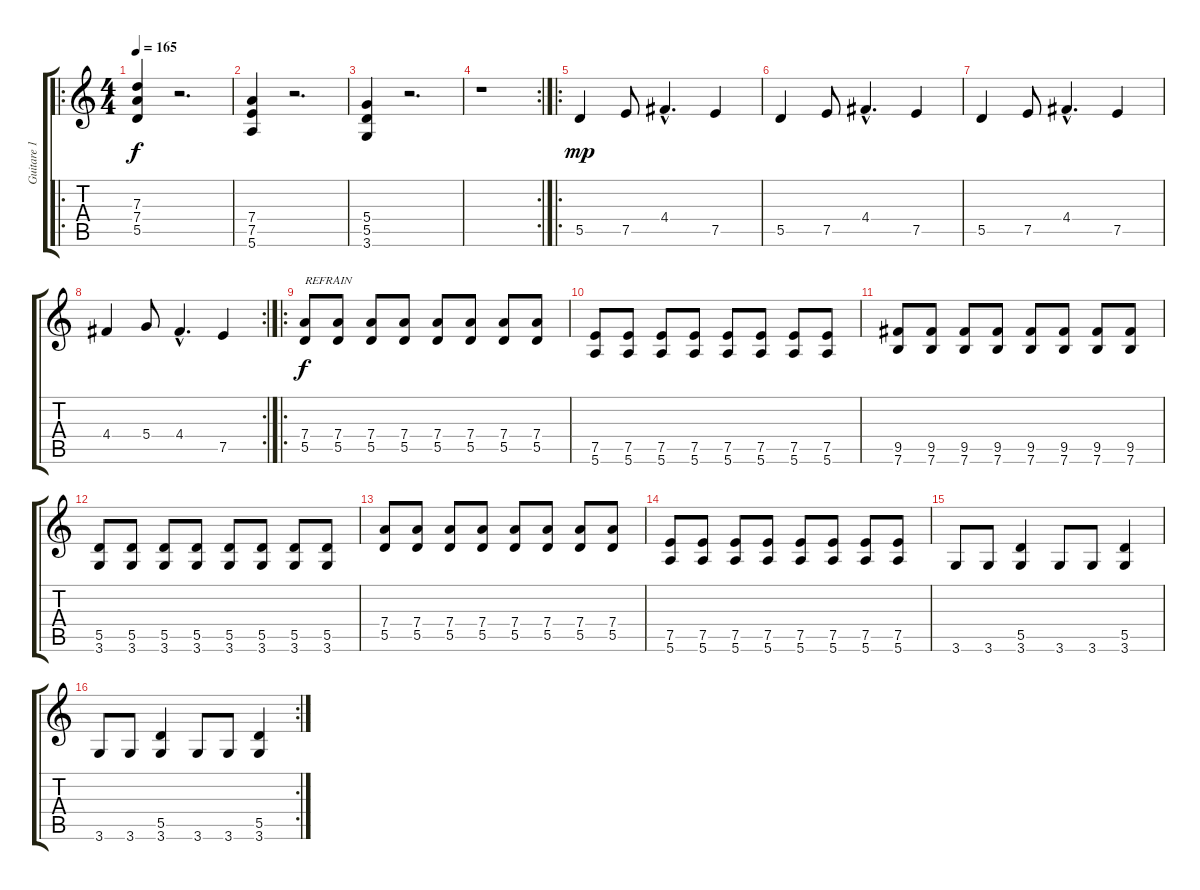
\track ("Guitare 1" "Guitare 1") {instrument distortionguitar}
\staff {score tabs}
\tuning (E4 B3 G3 D3 A2 E2) {hide}
\ro
\ts (4 4)
\tempo 165
\clef g2
\ks c
(7.3 7.4 5.5).4{dy f} r.2{d} |
(7.4 7.5 5.6).4 r.2{d} |
(5.4 5.5 3.6).4 r.2{d} |
\rc 2
r.1 |
\ro
5.5.4{dy mp} 7.5.8 4.4{hac}.4{d} 7.5.4 |
5.5.4 7.5.8 4.4{hac}.4{d} 7.5.4 |
5.5.4 7.5.8 4.4{hac}.4{d} 7.5.4 |
\rc 2
4.4.4 5.4.8 4.4{hac}.4{d} 7.5.4 |
\ro
(7.4 5.5).8{txt "REFRAIN" dy f} (7.4 5.5).8 (7.4 5.5).8 (7.4 5.5).8 (7.4 5.5).8 (7.4 5.5).8 (7.4 5.5).8 (7.4 5.5).8 |
(7.5 5.6).8 (7.5 5.6).8 (7.5 5.6).8 (7.5 5.6).8 (7.5 5.6).8 (7.5 5.6).8 (7.5 5.6).8 (7.5 5.6).8 |
(9.5 7.6).8 (9.5 7.6).8 (9.5 7.6).8 (9.5 7.6).8 (9.5 7.6).8 (9.5 7.6).8 (9.5 7.6).8 (9.5 7.6).8 |
(5.5 3.6).8 (5.5 3.6).8 (5.5 3.6).8 (5.5 3.6).8 (5.5 3.6).8 (5.5 3.6).8 (5.5 3.6).8 (5.5 3.6).8 |
(7.4 5.5).8 (7.4 5.5).8 (7.4 5.5).8 (7.4 5.5).8 (7.4 5.5).8 (7.4 5.5).8 (7.4 5.5).8 (7.4 5.5).8 |
(7.5 5.6).8 (7.5 5.6).8 (7.5 5.6).8 (7.5 5.6).8 (7.5 5.6).8 (7.5 5.6).8 (7.5 5.6).8 (7.5 5.6).8 |
3.6.8 3.6.8 (5.5 3.6).4 3.6.8 3.6.8 (5.5 3.6).4 |
\rc 2
3.6.8 3.6.8 (5.5 3.6).4 3.6.8 3.6.8 (5.5 3.6).4
